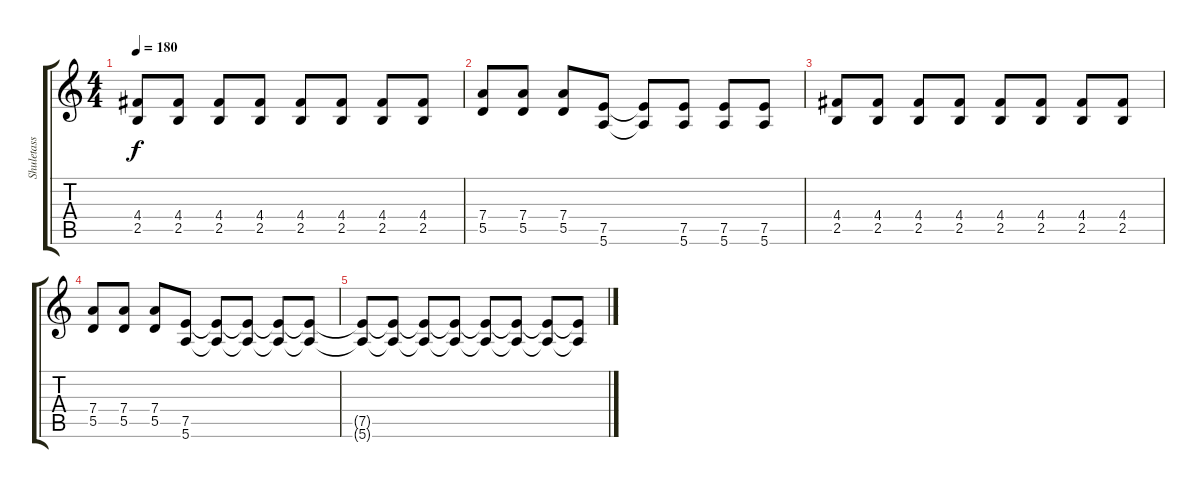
\track ("Shuletass" "Shuletass") {instrument distortionguitar}
\staff {score tabs}
\tuning (E4 B3 G3 D3 A2 E2) {hide}
\ts (4 4)
\tempo 180
\clef g2
\ks c
(4.4 2.5).8{dy f} (4.4 2.5).8 (4.4 2.5).8 (4.4 2.5).8 (4.4 2.5).8 (4.4 2.5).8 (4.4 2.5).8 (4.4 2.5).8 |
(7.4 5.5).8 (7.4 5.5).8 (7.4 5.5).8 (7.5 5.6).8 (7.5{t} 5.6{t}).8 (7.5 5.6).8 (7.5 5.6).8 (7.5 5.6).8 |
(4.4 2.5).8 (4.4 2.5).8 (4.4 2.5).8 (4.4 2.5).8 (4.4 2.5).8 (4.4 2.5).8 (4.4 2.5).8 (4.4 2.5).8 |
(7.4 5.5).8 (7.4 5.5).8 (7.4 5.5).8 (7.5 5.6).8 (7.5{t} 5.6{t}).8 (7.5{t} 5.6{t}).8 (7.5{t} 5.6{t}).8 (7.5{t} 5.6{t}).8 |
(7.5{t} 5.6{t}).8 (7.5{t} 5.6{t}).8 (7.5{t} 5.6{t}).8 (7.5{t} 5.6{t}).8 (7.5{t} 5.6{t}).8 (7.5{t} 5.6{t}).8 (7.5{t} 5.6{t}).8 (7.5{t} 5.6{t}).8
